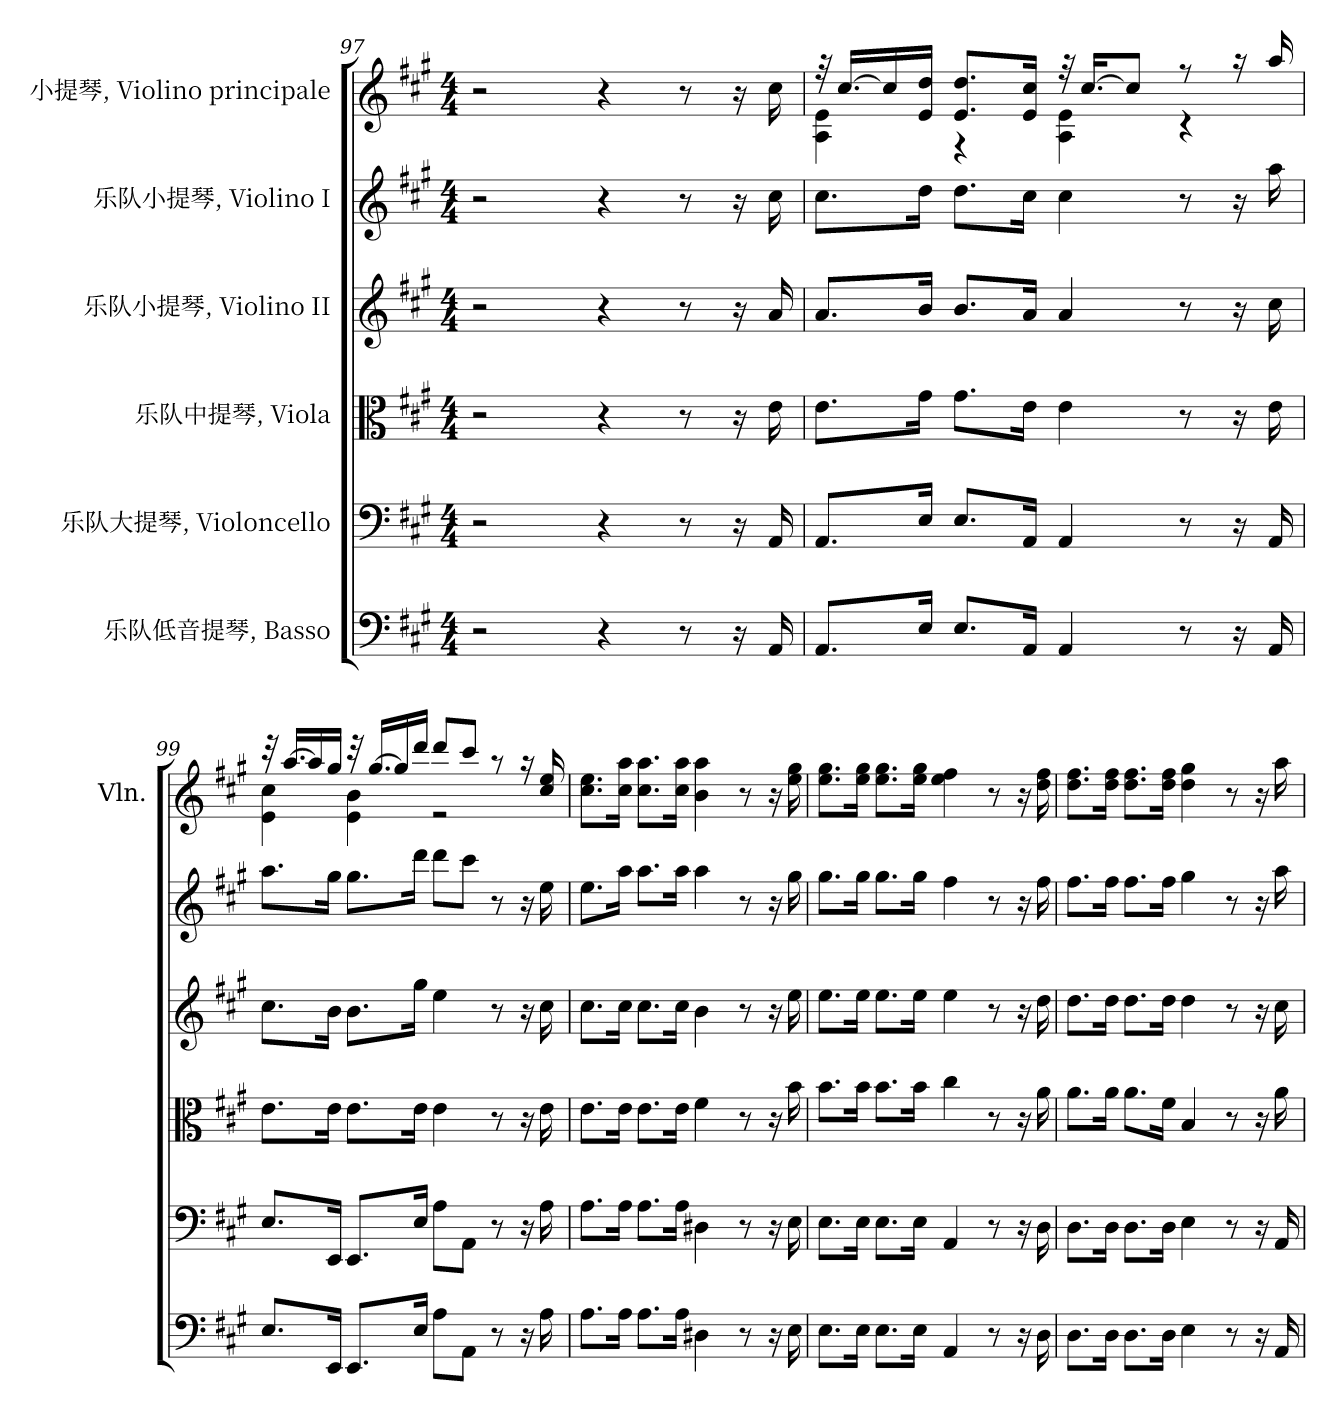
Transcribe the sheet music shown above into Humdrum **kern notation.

**kern	**kern	**kern	**kern	**kern	**kern
*part6	*part5	*part4	*part3	*part2	*part1
*staff6	*staff5	*staff4	*staff3	*staff2	*staff1
*I"乐队低音提琴, Basso	*I"乐队大提琴, Violoncello	*I"乐队中提琴, Viola	*I"乐队小提琴, Violino II	*I"乐队小提琴, Violino I	*I"小提琴, Violino principale
*	*	*	*	*	*I'Vln.
*clefF4	*clefF4	*clefC3	*clefG2	*clefG2	*clefG2
*ITrd7c12	*	*	*	*	*
*k[f#c#g#]	*k[f#c#g#]	*k[f#c#g#]	*k[f#c#g#]	*k[f#c#g#]	*k[f#c#g#]
*M4/4	*M4/4	*M4/4	*M4/4	*M4/4	*M4/4
=97	=97	=97	=97	=97	=97
2r	2r	2r	2r	2r	2r
4r	4r	4r	4r	4r	4r
8r	8r	8r	8r	8r	8r
16r	16r	16r	16r	16r	16r
*	*	*	*	*	*MM45
16AAA/	16AA/	16e\	16a/	16cc#\	16cc#\
=98	=98	=98	=98	=98	=98
*	*	*	*	*	*^
8.AAA/L	8.AA/L	8.e\L	8.a/L	8.cc#\L	32r	4A\ 4e\
.	.	.	.	.	[16.cc#/LL	.
.	.	.	.	.	16cc#/]	.
16EE/Jk	16E/Jk	16g#\Jk	16b/Jk	16dd\Jk	16e/ 16dd/JJ	.
8.EE/L	8.E/L	8.g#\L	8.b/L	8.dd\L	8.e/ 8.dd/L	4r
16AAA/Jk	16AA/Jk	16e\Jk	16a/Jk	16cc#\Jk	16e/ 16cc#/Jk	.
4AAA/	4AA/	4e\	4a/	4cc#\	32r	4A\ 4e\
.	.	.	.	.	[16.cc#/KL	.
.	.	.	.	.	8cc#/J]	.
8r	8r	8r	8r	8r	8r	4r
16r	16r	16r	16r	16r	16r	.
16AAA/	16AA/	16e\	16cc#\	16aa\	16aa/	.
!!LO:LB:g=z	!!
=99	=99	=99	=99	=99	=99	=99
8.EE/L	8.E/L	8.e\L	8.cc#\L	8.aa\L	32r	4e\ 4cc#\
.	.	.	.	.	[16.aa/LL	.
.	.	.	.	.	16aa/]	.
16EEE/Jk	16EE/Jk	16e\Jk	16b\Jk	16gg#\Jk	16gg#/JJ	.
8.EEE/L	8.EE/L	8.e\L	8.b\L	8.gg#\L	32r	4e\ 4b\
.	.	.	.	.	[16.gg#/LL	.
.	.	.	.	.	16gg#/]	.
16EE/Jk	16E/Jk	16e\Jk	16gg#\Jk	16ddd\Jk	16ddd/JJ	.
8AA\L	8A\L	4e\	4ee\	8ddd\L	8ddd/L	2r
8AAA\J	8AA\J	.	.	8ccc#\J	8ccc#/J	.
8r	8r	8r	8r	8r	8r	.
16r	16r	16r	16r	16r	16r	.
16AA\	16A\	16e\	16cc#\	16ee\	16cc#/ 16ee/	.
*	*	*	*	*	*v	*v
=100	=100	=100	=100	=100	=100
8.AA\L	8.A\L	8.e\L	8.cc#\L	8.ee\L	8.cc#\ 8.ee\L
16AA\Jk	16A\Jk	16e\Jk	16cc#\Jk	16aa\Jk	16cc#\ 16aa\Jk
8.AA\L	8.A\L	8.e\L	8.cc#\L	8.aa\L	8.cc#\ 8.aa\L
16AA\Jk	16A\Jk	16e\Jk	16cc#\Jk	16aa\Jk	16cc#\ 16aa\Jk
4DD#X\	4D#X\	4f#\	4b\	4aa\	4b\ 4aa\
8r	8r	8r	8r	8r	8r
16r	16r	16r	16r	16r	16r
16EE\	16E\	16b\	16ee\	16gg#\	16ee\ 16gg#\
=101	=101	=101	=101	=101	=101
8.EE\L	8.E\L	8.b\L	8.ee\L	8.gg#\L	8.ee\ 8.gg#\L
16EE\Jk	16E\Jk	16b\Jk	16ee\Jk	16gg#\Jk	16ee\ 16gg#\Jk
8.EE\L	8.E\L	8.b\L	8.ee\L	8.gg#\L	8.ee\ 8.gg#\L
16EE\Jk	16E\Jk	16b\Jk	16ee\Jk	16gg#\Jk	16ee\ 16gg#\Jk
4AAA/	4AA/	4cc#\	4ee\	4ff#\	4ee\ 4ff#\
8r	8r	8r	8r	8r	8r
16r	16r	16r	16r	16r	16r
16DD\	16D\	16a\	16dd\	16ff#\	16dd\ 16ff#\
!!LO:PB:g=z
=102	=102	=102	=102	=102	=102
8.DD\L	8.D\L	8.a\L	8.dd\L	8.ff#\L	8.dd\ 8.ff#\L
16DD\Jk	16D\Jk	16a\Jk	16dd\Jk	16ff#\Jk	16dd\ 16ff#\Jk
8.DD\L	8.D\L	8.a\L	8.dd\L	8.ff#\L	8.dd\ 8.ff#\L
16DD\Jk	16D\Jk	16f#\Jk	16dd\Jk	16ff#\Jk	16dd\ 16ff#\Jk
4EE\	4E\	4B/	4dd\	4gg#\	4dd\ 4gg#\
8r	8r	8r	8r	8r	8r
16r	16r	16r	16r	16r	16r
16AAA/	16AA/	16a\	16cc#\	16aa\	16aa\
=	=	=	=	=	=
*-	*-	*-	*-	*-	*-
